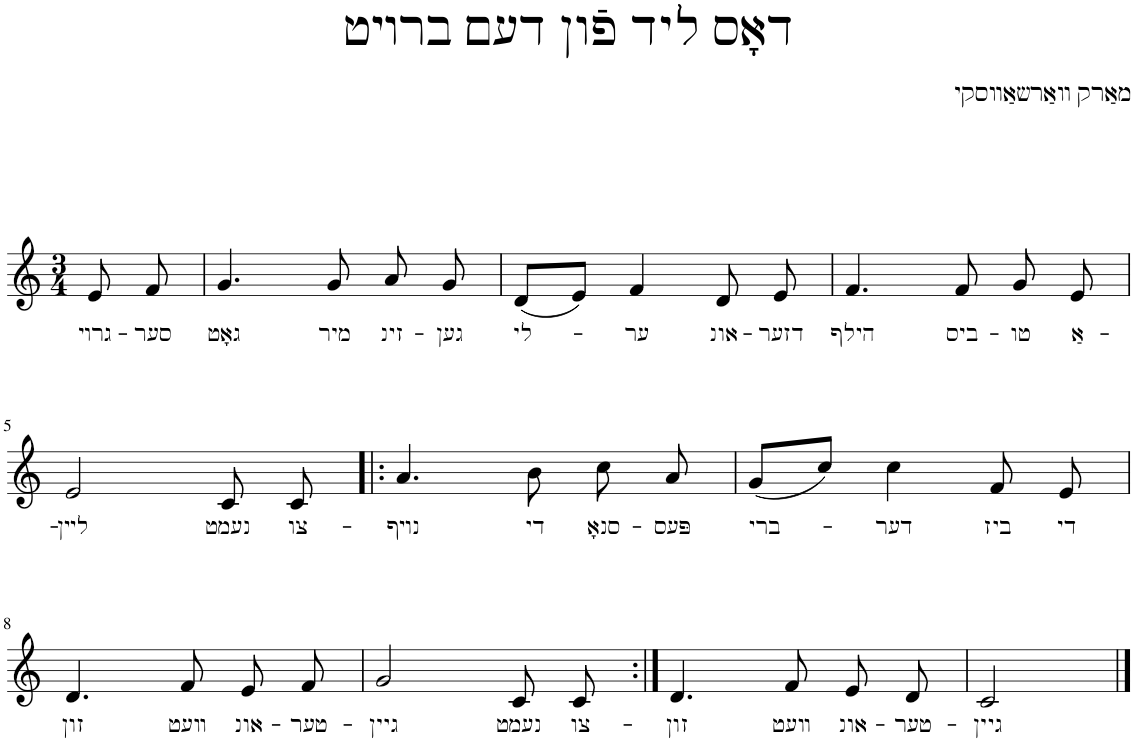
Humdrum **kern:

**kern	**text
*part1	*part1
*staff1	*staff1
*I"Piano	*
*I'Pno.	*
*clefG2	*
*k[]	*
*M3/4	*
=1	=1
!	!LO:LY:b
8e/	גרױ-
!	!LO:LY:b
8f/	-סער
=2	=2
!	!LO:LY:b
4.g/	גאָט
!	!LO:LY:b
8g/	מיר
!	!LO:LY:b
8a/	זינ-
!	!LO:LY:b
8g/	-גען
=3	=3
!	!LO:LY:b
(8d/L	לי-
8e/J)	.
!	!LO:LY:b
4f/	-ער
!	!LO:LY:b
8d/	אונ-
!	!LO:LY:b
8e/	-דזער
=4	=4
!	!LO:LY:b
4.f/	הילף
!	!LO:LY:b
8f/	ביס-
!	!LO:LY:b
8g/	-טו
!	!LO:LY:b
8e/	אַ-
!!LO:LB:g=z
=5	=5
!	!LO:LY:b
2e/	-לײן
!	!LO:LY:b
8c/	נעמט
!	!LO:LY:b
8c/	צו-
=6!|:	=6!|:
!	!LO:LY:b
4.a/	-נױף
!	!LO:LY:b
8b\	די
!	!LO:LY:b
8cc\	סנאָ-
!	!LO:LY:b
8a/	-פּעס
=7	=7
!	!LO:LY:b
(8g/L	ברי-
8cc/J)	.
!	!LO:LY:b
4cc\	-דער
!	!LO:LY:b
8f/	ביז
!	!LO:LY:b
8e/	די
!!LO:LB:g=z
=8	=8
!	!LO:LY:b
4.d/	זון
!	!LO:LY:b
8f/	װעט
!	!LO:LY:b
8e/	אונ-
!	!LO:LY:b
8f/	-טער-
=9	=9
!	!LO:LY:b
2g/	-גיין
!	!LO:LY:b
8c/	נעמט
!	!LO:LY:b
8c/	צו-
=10:|!	=10:|!
!	!LO:LY:b
4.d/	-זון
!	!LO:LY:b
8f/	װעט
!	!LO:LY:b
8e/	אונ-
!	!LO:LY:b
8d/	-טער-
=11	=11
!	!LO:LY:b
2c/	-גיין
==	==
*-	*-
